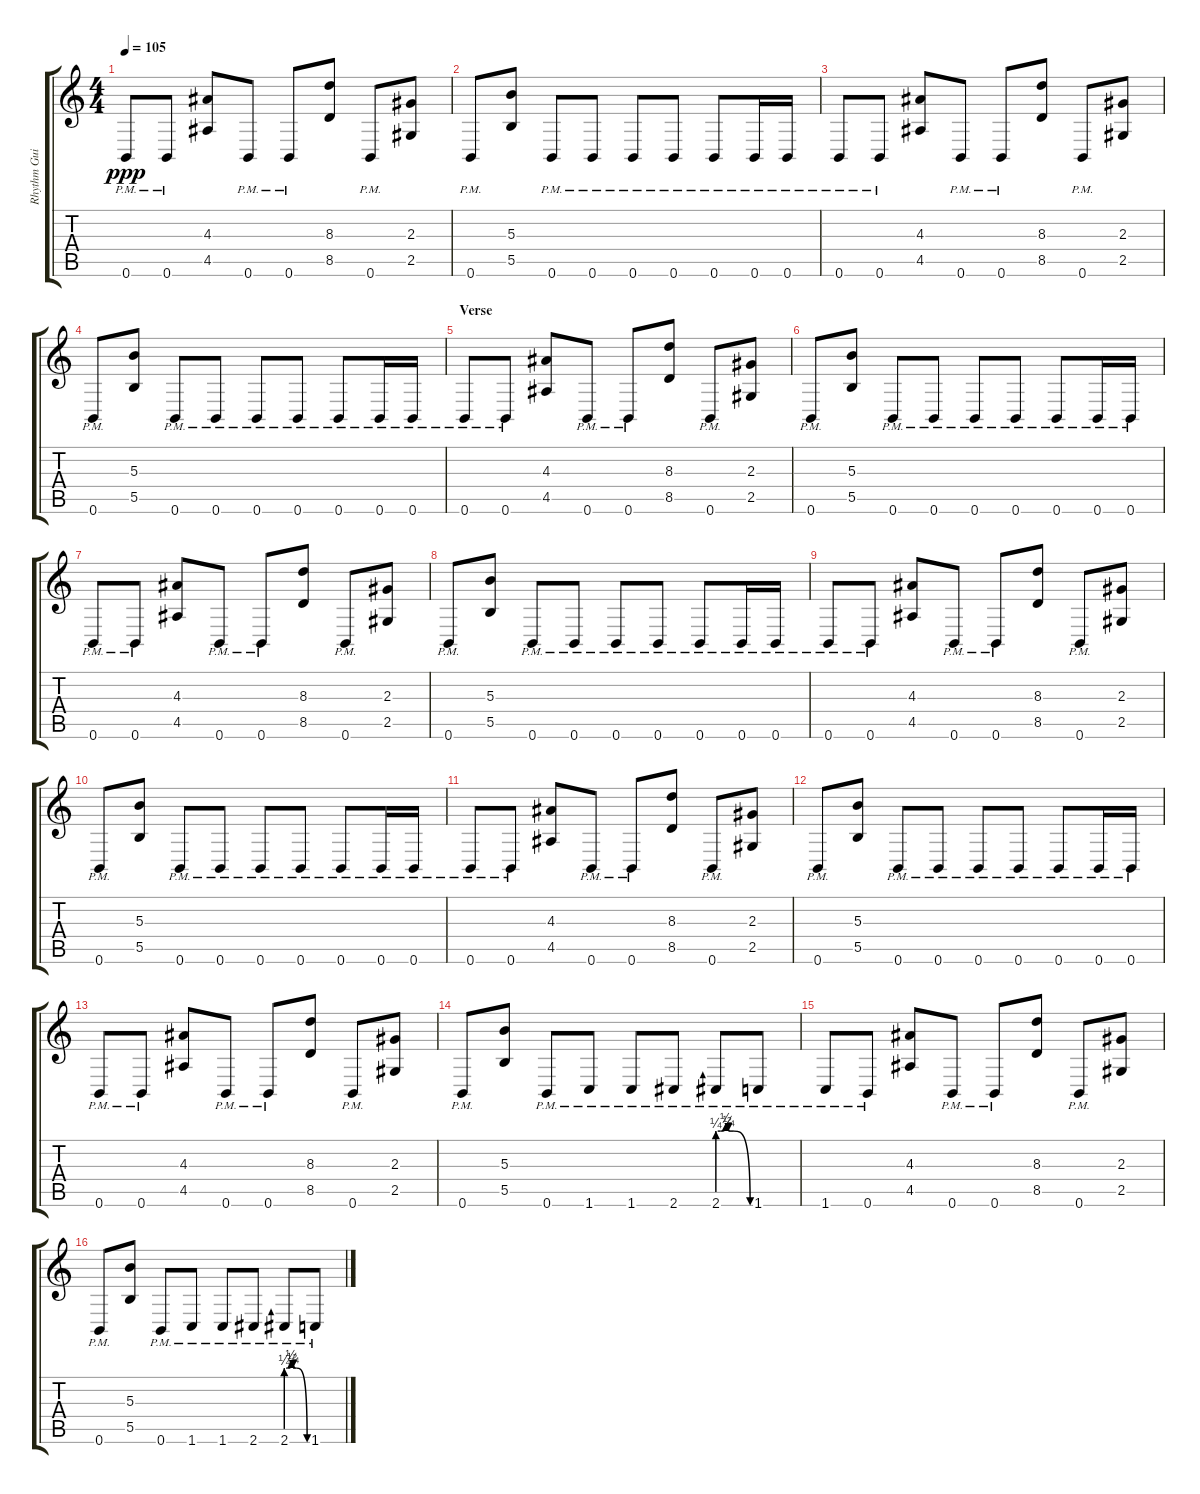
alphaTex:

\track ("Rhythm Guitar 1" "Rhythm Gui") {instrument distortionguitar}
\staff {score tabs}
\tuning (Eb4 B3 Gb3 B2 Gb2 B1) {hide}
\ts (4 4)
\tempo 105
\clef g2
\ks c
0.6{pm}.8{dy ppp} 0.6{pm}.8 (4.3 4.5).8 0.6{pm}.8 0.6{pm}.8 (8.3 8.5).8 0.6{pm}.8 (2.3 2.5).8 |
0.6{pm}.8 (5.3 5.5).8 0.6{pm}.8 0.6{pm}.8 0.6{pm}.8 0.6{pm}.8 0.6{pm}.8 0.6{pm}.16 0.6{pm}.16 |
0.6{pm}.8 0.6{pm}.8 (4.3 4.5).8 0.6{pm}.8 0.6{pm}.8 (8.3 8.5).8 0.6{pm}.8 (2.3 2.5).8 |
0.6{pm}.8 (5.3 5.5).8 0.6{pm}.8 0.6{pm}.8 0.6{pm}.8 0.6{pm}.8 0.6{pm}.8 0.6{pm}.16 0.6{pm}.16 |
\section ("" "Verse")
0.6{pm}.8 0.6{pm}.8 (4.3 4.5).8 0.6{pm}.8 0.6{pm}.8 (8.3 8.5).8 0.6{pm}.8 (2.3 2.5).8 |
0.6{pm}.8 (5.3 5.5).8 0.6{pm}.8 0.6{pm}.8 0.6{pm}.8 0.6{pm}.8 0.6{pm}.8 0.6{pm}.16 0.6{pm}.16 |
0.6{pm}.8 0.6{pm}.8 (4.3 4.5).8 0.6{pm}.8 0.6{pm}.8 (8.3 8.5).8 0.6{pm}.8 (2.3 2.5).8 |
0.6{pm}.8 (5.3 5.5).8 0.6{pm}.8 0.6{pm}.8 0.6{pm}.8 0.6{pm}.8 0.6{pm}.8 0.6{pm}.16 0.6{pm}.16 |
0.6{pm}.8 0.6{pm}.8 (4.3 4.5).8 0.6{pm}.8 0.6{pm}.8 (8.3 8.5).8 0.6{pm}.8 (2.3 2.5).8 |
0.6{pm}.8 (5.3 5.5).8 0.6{pm}.8 0.6{pm}.8 0.6{pm}.8 0.6{pm}.8 0.6{pm}.8 0.6{pm}.16 0.6{pm}.16 |
0.6{pm}.8 0.6{pm}.8 (4.3 4.5).8 0.6{pm}.8 0.6{pm}.8 (8.3 8.5).8 0.6{pm}.8 (2.3 2.5).8 |
0.6{pm}.8 (5.3 5.5).8 0.6{pm}.8 0.6{pm}.8 0.6{pm}.8 0.6{pm}.8 0.6{pm}.8 0.6{pm}.16 0.6{pm}.16 |
0.6{pm}.8 0.6{pm}.8 (4.3 4.5).8 0.6{pm}.8 0.6{pm}.8 (8.3 8.5).8 0.6{pm}.8 (2.3 2.5).8 |
0.6{pm}.8 (5.3 5.5).8 0.6{pm}.8 1.6{pm}.8 1.6{pm}.8 2.6{pm}.8 2.6{be (custom 0 1 5 1 15 2 20 1 30 1 60 0) pm}.8 1.6{pm}.8 |
1.6{pm}.8 0.6{pm}.8 (4.3 4.5).8 0.6{pm}.8 0.6{pm}.8 (8.3 8.5).8 0.6{pm}.8 (2.3 2.5).8 |
0.6{pm}.8 (5.3 5.5).8 0.6{pm}.8 1.6{pm}.8 1.6{pm}.8 2.6{pm}.8 2.6{be (custom 0 1 5 1 15 2 20 1 30 1 60 0) pm}.8 1.6{pm}.8
